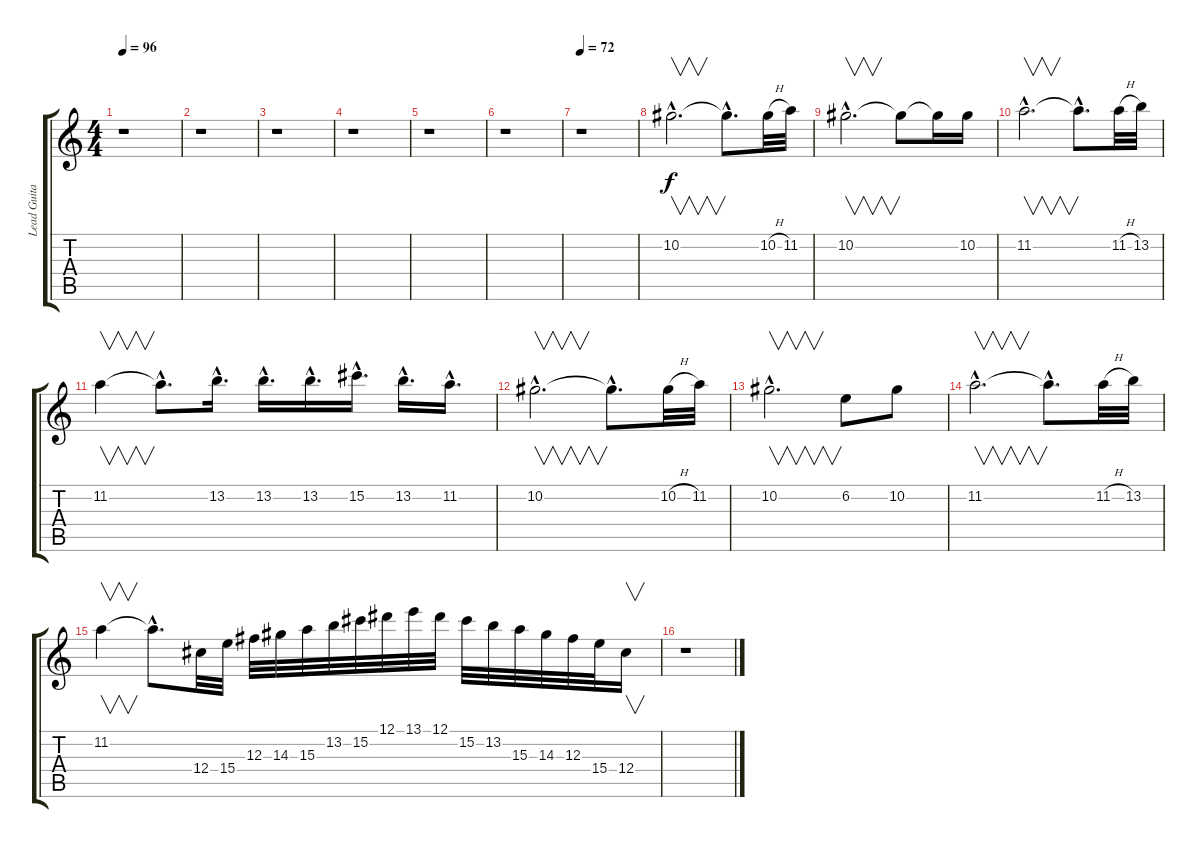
\track ("Lead Guitar" "Lead Guita") {instrument distortionguitar}
\staff {score tabs}
\tuning (Eb4 Bb3 Gb3 Db3 Ab2 Eb2) {hide}
\ts (4 4)
\tempo 96
\clef g2
\ks c
r.1{dy f} |
r.1 |
r.1 |
r.1 |
r.1 |
r.1 |
\tempo 76
\tempo 72
r.1 |
10.2{hac}.2{v d} 10.2{hac t}.8{d} 10.2{h}.32 11.2.32 |
10.2{hac}.2{v d} 10.2{t}.8 10.2{t}.16 10.2.16 |
11.2{hac}.2{v d} 11.2{hac t}.8{d} 11.2{h}.32 13.2.32 |
11.2.4{v} 11.2{hac t}.8{d} 13.2{hac}.16{d} 13.2{hac}.16{d} 13.2{hac}.16{d} 15.2{hac}.16{d} 13.2{hac}.16{d} 11.2{hac}.16{d} |
10.2{hac}.2{v d} 10.2{hac t}.8{d} 10.2{h}.32 11.2.32 |
10.2{hac}.2{v d} 6.2.8 10.2.8 |
11.2{hac}.2{v d} 11.2{hac t}.8{d} 11.2{h}.32 13.2.32 |
11.2.4{v} 11.2{hac t}.8{d} 12.4.32 15.4.32 12.3.32 14.3.32 15.3.32 13.2.32 15.2.32 12.1.32 13.1.32 12.1.32 15.2.32 13.2.32 15.3.32 14.3.32 12.3.32 15.4.32 12.4.16{v} |
r.1
